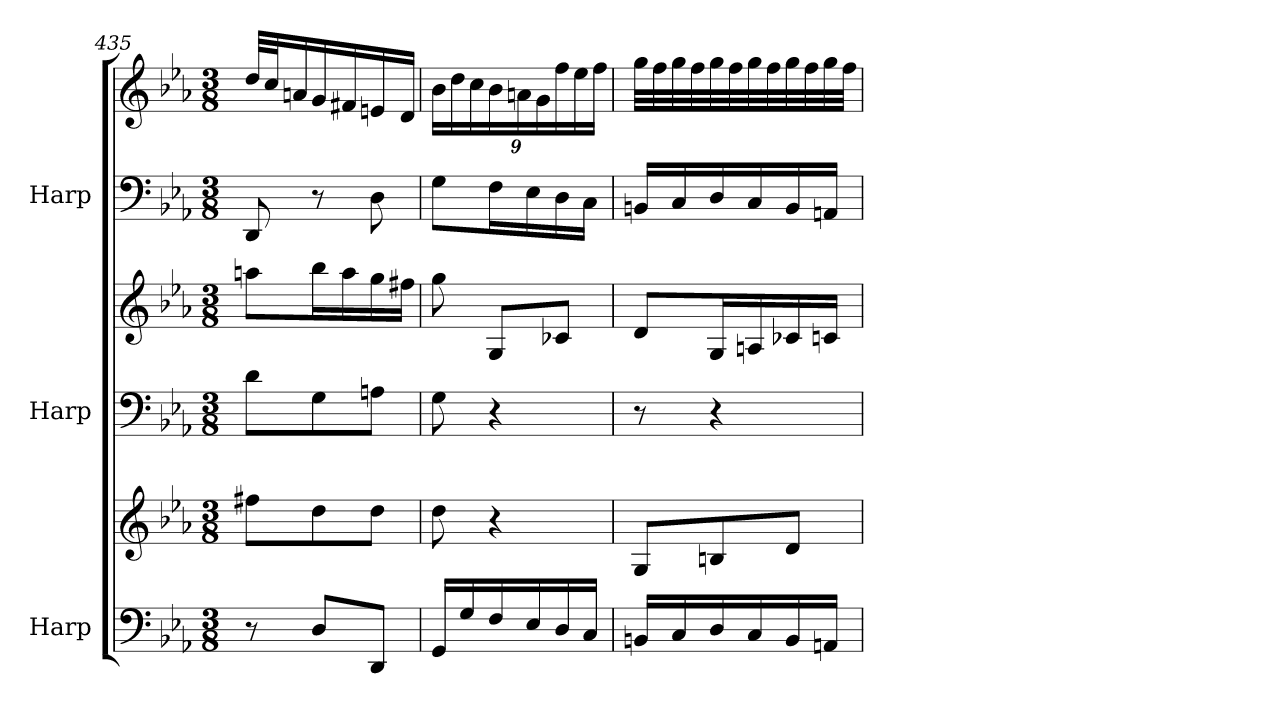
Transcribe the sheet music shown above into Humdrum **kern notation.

**kern	**kern	**kern	**kern	**kern	**kern
*part3	*part3	*part2	*part2	*part1	*part1
*staff6	*staff5	*staff4	*staff3	*staff2	*staff1
*I"Harp	*	*I"Harp	*	*I"Harp	*
*I'Hp	*	*I'Hp	*	*I'Hp	*
*clefF4	*clefG2	*clefF4	*clefG2	*clefF4	*clefG2
*k[b-e-a-]	*k[b-e-a-]	*k[b-e-a-]	*k[b-e-a-]	*k[b-e-a-]	*k[b-e-a-]
*M3/8	*M3/8	*M3/8	*M3/8	*M3/8	*M3/8
=435	=435	=435	=435	=435	=435
8r	8ff#X\L	8d\L	8aan\L	8DD/	32dd/LLL
.	.	.	.	.	32cc/J
.	.	.	.	.	16an/
8D/L	8dd\	8G\	16bb-\L	8r	16g/
.	.	.	16aa\	.	16f#X/
8DD/J	8dd\J	8An\J	16gg\	8D\	16en/
.	.	.	16ff#X\JJ	.	16d/JJ
=436	=436	=436	=436	=436	=436
*	*	*	*	*	*Xbrackettup
16GG/LL	8dd\	8G\	8gg\	8G\L	24b-\LL
.	.	.	.	.	24dd\
16G/	.	.	.	.	.
.	.	.	.	.	24cc\
16F/	4r	4r	8G/L	16F\L	24b-\
.	.	.	.	.	24an\
16E-/	.	.	.	16E-\	.
.	.	.	.	.	24g\
16D/	.	.	8c-X/J	16D\	24ff\
.	.	.	.	.	24ee-\
16C/JJ	.	.	.	16C\JJ	.
.	.	.	.	.	24ff\JJ
!!LO:LB:g=z
=437	=437	=437	=437	=437	=437
16BBn/LL	8G/L	8r	8d/L	16BBn/LL	32gg\LLL
.	.	.	.	.	32ff\
16C/	.	.	.	16C/	32gg\
.	.	.	.	.	32ff\
16D/	8Bn/	4r	16G/L	16D/	32gg\
.	.	.	.	.	32ff\
16C/	.	.	16An/	16C/	32gg\
.	.	.	.	.	32ff\
16BB/	8d/J	.	16c-X/	16BB/	32gg\
.	.	.	.	.	32ff\
16AAn/JJ	.	.	16cn/JJ	16AAn/JJ	32gg\
.	.	.	.	.	32ff\JJJ
=	=	=	=	=	=
*-	*-	*-	*-	*-	*-
